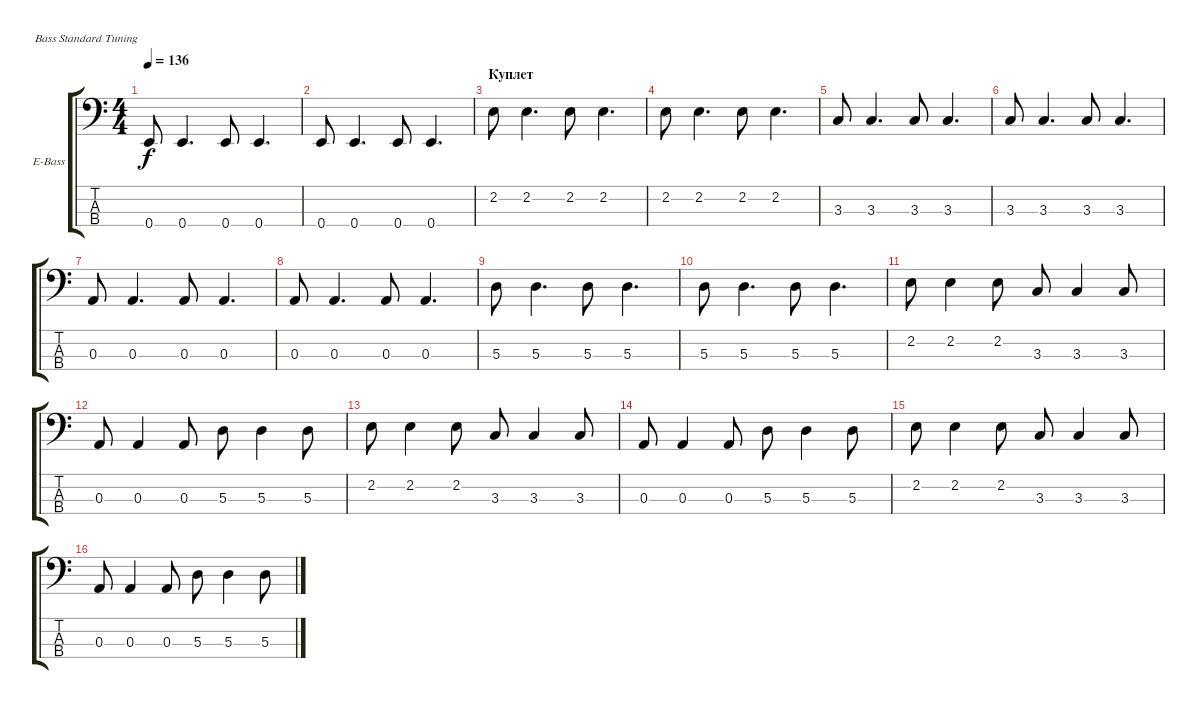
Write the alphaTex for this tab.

\defaultSystemsLayout 4
\bracketExtendMode groupsimilarinstruments
\firstSystemTrackNameOrientation horizontal
\otherSystemsTrackNameOrientation horizontal
\track ("А. Андреев" "E-Bass") {instrument electricbassfinger}
\staff {score tabs}
\tuning (G2 D2 A1 E1)
\ts (4 4)
\tempo 136
\clef f4
\ks c
0.4.8{dy f} 0.4.4{d} 0.4.8 0.4.4{d} |
0.4.8 0.4.4{d} 0.4.8 0.4.4{d} |
\section ("" "Куплет")
2.2.8 2.2.4{d} 2.2.8 2.2.4{d} |
2.2.8 2.2.4{d} 2.2.8 2.2.4{d} |
3.3.8 3.3.4{d} 3.3.8 3.3.4{d} |
3.3.8 3.3.4{d} 3.3.8 3.3.4{d} |
0.3.8 0.3.4{d} 0.3.8 0.3.4{d} |
0.3.8 0.3.4{d} 0.3.8 0.3.4{d} |
5.3.8 5.3.4{d} 5.3.8 5.3.4{d} |
5.3.8 5.3.4{d} 5.3.8 5.3.4{d} |
2.2.8 2.2.4 2.2.8 3.3.8 3.3.4 3.3.8 |
0.3.8 0.3.4 0.3.8 5.3.8 5.3.4 5.3.8 |
2.2.8 2.2.4 2.2.8 3.3.8 3.3.4 3.3.8 |
0.3.8 0.3.4 0.3.8 5.3.8 5.3.4 5.3.8 |
2.2.8 2.2.4 2.2.8 3.3.8 3.3.4 3.3.8 |
0.3.8 0.3.4 0.3.8 5.3.8 5.3.4 5.3.8
